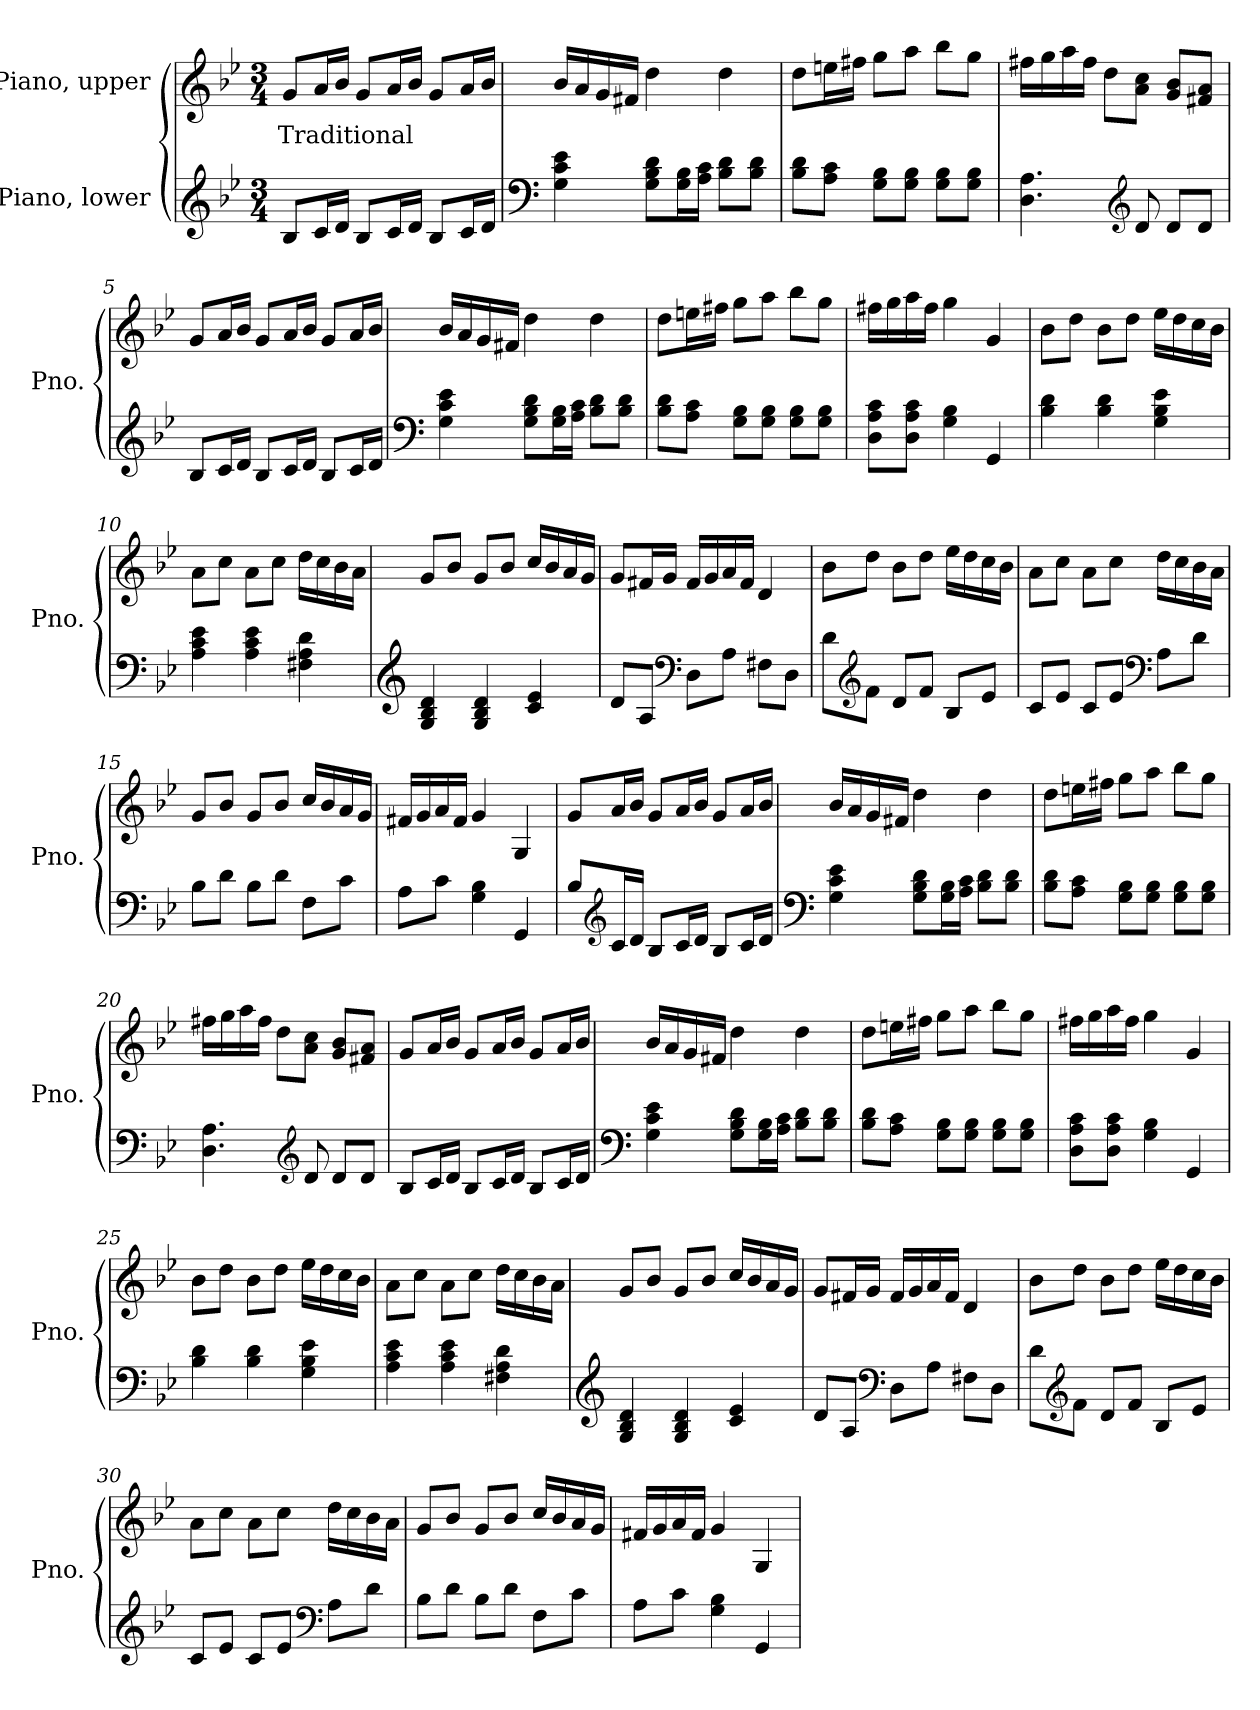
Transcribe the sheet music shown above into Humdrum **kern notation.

**kern	**kern	**text
*part2	*part1	*part1
*staff2	*staff1	*staff1
*I"Piano, lower	*I"Piano, upper	*
*I'Pno.	*I'Pno.	*
*clefG2	*clefG2	*
*k[b-e-]	*k[b-e-]	*
*M3/4	*M3/4	*
*MM95	*MM95	*
=1	=1	=1
!	!	!LO:LY:b
8B-/L	8g/L	Traditional
16c/L	16a/L	.
16d/JJ	16b-/JJ	.
8B-/L	8g/L	.
16c/L	16a/L	.
16d/JJ	16b-/JJ	.
8B-/L	8g/L	.
16c/L	16a/L	.
16d/JJ	16b-/JJ	.
=2	=2	=2
*clefF4	*	*
4G\ 4c\ 4e-\	16b-/LL	.
.	16a/	.
.	16g/	.
.	16f#X/JJ	.
8G\ 8B-\ 8d\L	4dd\	.
16G\ 16B-\L	.	.
16A\ 16c\JJ	.	.
8B-\ 8d\L	4dd\	.
8B-\ 8d\J	.	.
=3	=3	=3
8B-\ 8d\L	8dd\L	.
8A\ 8c\J	16een\L	.
.	16ff#X\JJ	.
8G\ 8B-\L	8gg\L	.
8G\ 8B-\J	8aa\J	.
8G\ 8B-\L	8bb-\L	.
8G\ 8B-\J	8gg\J	.
!!LO:LB:g=z
=4	=4	=4
4.D\ 4.A\	16ff#X\LL	.
.	16gg\	.
.	16aa\	.
.	16ff#\JJ	.
.	8dd\L	.
*clefG2	*	*
8d/	8a\ 8cc\J	.
8d/L	8g/ 8b-/L	.
8d/J	8f#X/ 8a/J	.
=5	=5	=5
8B-/L	8g/L	.
16c/L	16a/L	.
16d/JJ	16b-/JJ	.
8B-/L	8g/L	.
16c/L	16a/L	.
16d/JJ	16b-/JJ	.
8B-/L	8g/L	.
16c/L	16a/L	.
16d/JJ	16b-/JJ	.
=6	=6	=6
*clefF4	*	*
4G\ 4c\ 4e-\	16b-/LL	.
.	16a/	.
.	16g/	.
.	16f#X/JJ	.
8G\ 8B-\ 8d\L	4dd\	.
16G\ 16B-\L	.	.
16A\ 16c\JJ	.	.
8B-\ 8d\L	4dd\	.
8B-\ 8d\J	.	.
!!LO:LB:g=z
=7	=7	=7
8B-\ 8d\L	8dd\L	.
8A\ 8c\J	16een\L	.
.	16ff#X\JJ	.
8G\ 8B-\L	8gg\L	.
8G\ 8B-\J	8aa\J	.
8G\ 8B-\L	8bb-\L	.
8G\ 8B-\J	8gg\J	.
=8	=8	=8
8D\ 8A\ 8c\L	16ff#X\LL	.
.	16gg\	.
8D\ 8A\ 8c\J	16aa\	.
.	16ff#\JJ	.
4G\ 4B-\	4gg\	.
4GG/	4g/	.
=9	=9	=9
4B-\ 4d\	8b-\L	.
.	8dd\J	.
4B-\ 4d\	8b-\L	.
.	8dd\J	.
4G\ 4B-\ 4e-\	16ee-\LL	.
.	16dd\	.
.	16cc\	.
.	16b-\JJ	.
=10	=10	=10
4A\ 4c\ 4e-\	8a\L	.
.	8cc\J	.
4A\ 4c\ 4e-\	8a\L	.
.	8cc\J	.
4F#X\ 4A\ 4d\	16dd\LL	.
.	16cc\	.
.	16b-\	.
.	16a\JJ	.
=11	=11	=11
*clefG2	*	*
4G/ 4B-/ 4d/	8g/L	.
.	8b-/J	.
4G/ 4B-/ 4d/	8g/L	.
.	8b-/J	.
4c/ 4e-/	16cc/LL	.
.	16b-/	.
.	16a/	.
.	16g/JJ	.
!!LO:LB:g=z
=12	=12	=12
8d/L	8g/L	.
8A/J	16f#X/L	.
.	16g/JJ	.
*clefF4	*	*
8D\L	16f#/LL	.
.	16g/	.
8A\J	16a/	.
.	16f#/JJ	.
8F#X\L	4d/	.
8D\J	.	.
=13	=13	=13
8d\L	8b-\L	.
*clefG2	*	*
8f\J	8dd\J	.
8d/L	8b-\L	.
8f/J	8dd\J	.
8B-/L	16ee-\LL	.
.	16dd\	.
8e-/J	16cc\	.
.	16b-\JJ	.
=14	=14	=14
8c/L	8a\L	.
8e-/J	8cc\J	.
8c/L	8a\L	.
8e-/J	8cc\J	.
*clefF4	*	*
8A\L	16dd\LL	.
.	16cc\	.
8d\J	16b-\	.
.	16a\JJ	.
=15	=15	=15
8B-\L	8g/L	.
8d\J	8b-/J	.
8B-\L	8g/L	.
8d\J	8b-/J	.
8F\L	16cc/LL	.
.	16b-/	.
8c\J	16a/	.
.	16g/JJ	.
!!LO:LB:g=z
=16	=16	=16
8A\L	16f#X/LL	.
.	16g/	.
8c\J	16a/	.
.	16f#/JJ	.
4G\ 4B-\	4g/	.
4GG/	4G/	.
=17	=17	=17
8B-/L	8g/L	.
*clefG2	*	*
16c/L	16a/L	.
16d/JJ	16b-/JJ	.
8B-/L	8g/L	.
16c/L	16a/L	.
16d/JJ	16b-/JJ	.
8B-/L	8g/L	.
16c/L	16a/L	.
16d/JJ	16b-/JJ	.
=18	=18	=18
*clefF4	*	*
4G\ 4c\ 4e-\	16b-/LL	.
.	16a/	.
.	16g/	.
.	16f#X/JJ	.
8G\ 8B-\ 8d\L	4dd\	.
16G\ 16B-\L	.	.
16A\ 16c\JJ	.	.
8B-\ 8d\L	4dd\	.
8B-\ 8d\J	.	.
=19	=19	=19
8B-\ 8d\L	8dd\L	.
8A\ 8c\J	16een\L	.
.	16ff#X\JJ	.
8G\ 8B-\L	8gg\L	.
8G\ 8B-\J	8aa\J	.
8G\ 8B-\L	8bb-\L	.
8G\ 8B-\J	8gg\J	.
!!LO:LB:g=z
=20	=20	=20
4.D\ 4.A\	16ff#X\LL	.
.	16gg\	.
.	16aa\	.
.	16ff#\JJ	.
.	8dd\L	.
*clefG2	*	*
8d/	8a\ 8cc\J	.
8d/L	8g/ 8b-/L	.
8d/J	8f#X/ 8a/J	.
=21	=21	=21
8B-/L	8g/L	.
16c/L	16a/L	.
16d/JJ	16b-/JJ	.
8B-/L	8g/L	.
16c/L	16a/L	.
16d/JJ	16b-/JJ	.
8B-/L	8g/L	.
16c/L	16a/L	.
16d/JJ	16b-/JJ	.
=22	=22	=22
*clefF4	*	*
4G\ 4c\ 4e-\	16b-/LL	.
.	16a/	.
.	16g/	.
.	16f#X/JJ	.
8G\ 8B-\ 8d\L	4dd\	.
16G\ 16B-\L	.	.
16A\ 16c\JJ	.	.
8B-\ 8d\L	4dd\	.
8B-\ 8d\J	.	.
!!LO:PB:g=z
=23	=23	=23
8B-\ 8d\L	8dd\L	.
8A\ 8c\J	16een\L	.
.	16ff#X\JJ	.
8G\ 8B-\L	8gg\L	.
8G\ 8B-\J	8aa\J	.
8G\ 8B-\L	8bb-\L	.
8G\ 8B-\J	8gg\J	.
=24	=24	=24
8D\ 8A\ 8c\L	16ff#X\LL	.
.	16gg\	.
8D\ 8A\ 8c\J	16aa\	.
.	16ff#\JJ	.
4G\ 4B-\	4gg\	.
4GG/	4g/	.
=25	=25	=25
4B-\ 4d\	8b-\L	.
.	8dd\J	.
4B-\ 4d\	8b-\L	.
.	8dd\J	.
4G\ 4B-\ 4e-\	16ee-\LL	.
.	16dd\	.
.	16cc\	.
.	16b-\JJ	.
=26	=26	=26
4A\ 4c\ 4e-\	8a\L	.
.	8cc\J	.
4A\ 4c\ 4e-\	8a\L	.
.	8cc\J	.
4F#X\ 4A\ 4d\	16dd\LL	.
.	16cc\	.
.	16b-\	.
.	16a\JJ	.
=27	=27	=27
*clefG2	*	*
4G/ 4B-/ 4d/	8g/L	.
.	8b-/J	.
4G/ 4B-/ 4d/	8g/L	.
.	8b-/J	.
4c/ 4e-/	16cc/LL	.
.	16b-/	.
.	16a/	.
.	16g/JJ	.
!!LO:LB:g=z
=28	=28	=28
8d/L	8g/L	.
8A/J	16f#X/L	.
.	16g/JJ	.
*clefF4	*	*
8D\L	16f#/LL	.
.	16g/	.
8A\J	16a/	.
.	16f#/JJ	.
8F#X\L	4d/	.
8D\J	.	.
=29	=29	=29
8d\L	8b-\L	.
*clefG2	*	*
8f\J	8dd\J	.
8d/L	8b-\L	.
8f/J	8dd\J	.
8B-/L	16ee-\LL	.
.	16dd\	.
8e-/J	16cc\	.
.	16b-\JJ	.
=30	=30	=30
8c/L	8a\L	.
8e-/J	8cc\J	.
8c/L	8a\L	.
8e-/J	8cc\J	.
*clefF4	*	*
8A\L	16dd\LL	.
.	16cc\	.
8d\J	16b-\	.
.	16a\JJ	.
=31	=31	=31
8B-\L	8g/L	.
8d\J	8b-/J	.
8B-\L	8g/L	.
8d\J	8b-/J	.
8F\L	16cc/LL	.
.	16b-/	.
8c\J	16a/	.
.	16g/JJ	.
!!LO:LB:g=z
=32	=32	=32
8A\L	16f#X/LL	.
.	16g/	.
8c\J	16a/	.
.	16f#/JJ	.
4G\ 4B-\	4g/	.
4GG/	4G/	.
=	=	=
*-	*-	*-
